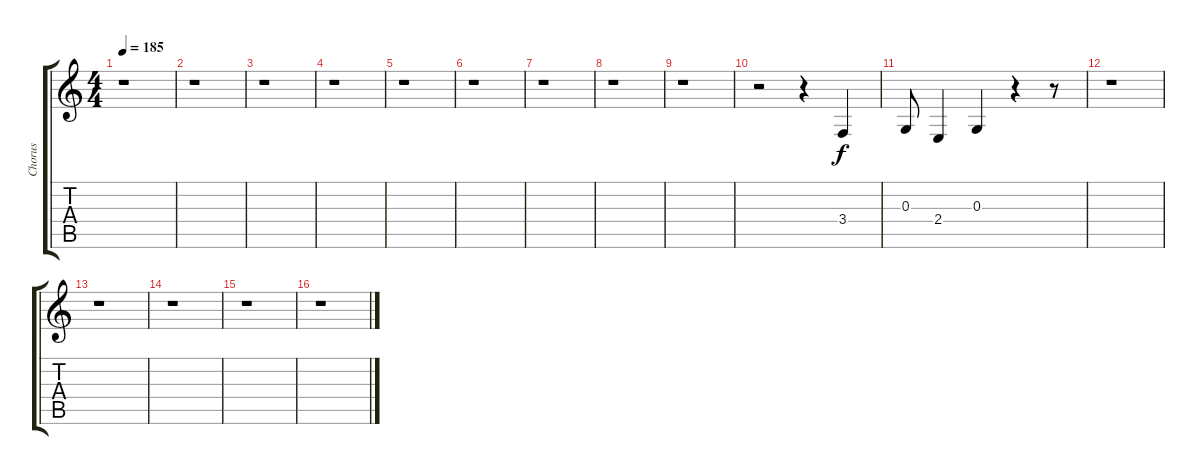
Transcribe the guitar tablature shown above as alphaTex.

\track ("Chorus" "Chorus") {instrument trombone}
\staff {score tabs}
\tuning (E4 B3 G3 D3 A2 E2) {hide}
\ts (4 4)
\tempo 185
\clef g2
\ks c
r.1{dy f} |
r.1 |
r.1 |
r.1 |
r.1 |
r.1 |
r.1 |
r.1 |
r.1 |
r.2 r.4 3.4.4 |
0.3.8 2.4.4 0.3.4 r.4 r.8 |
r.1 |
r.1 |
r.1 |
r.1 |
r.1
